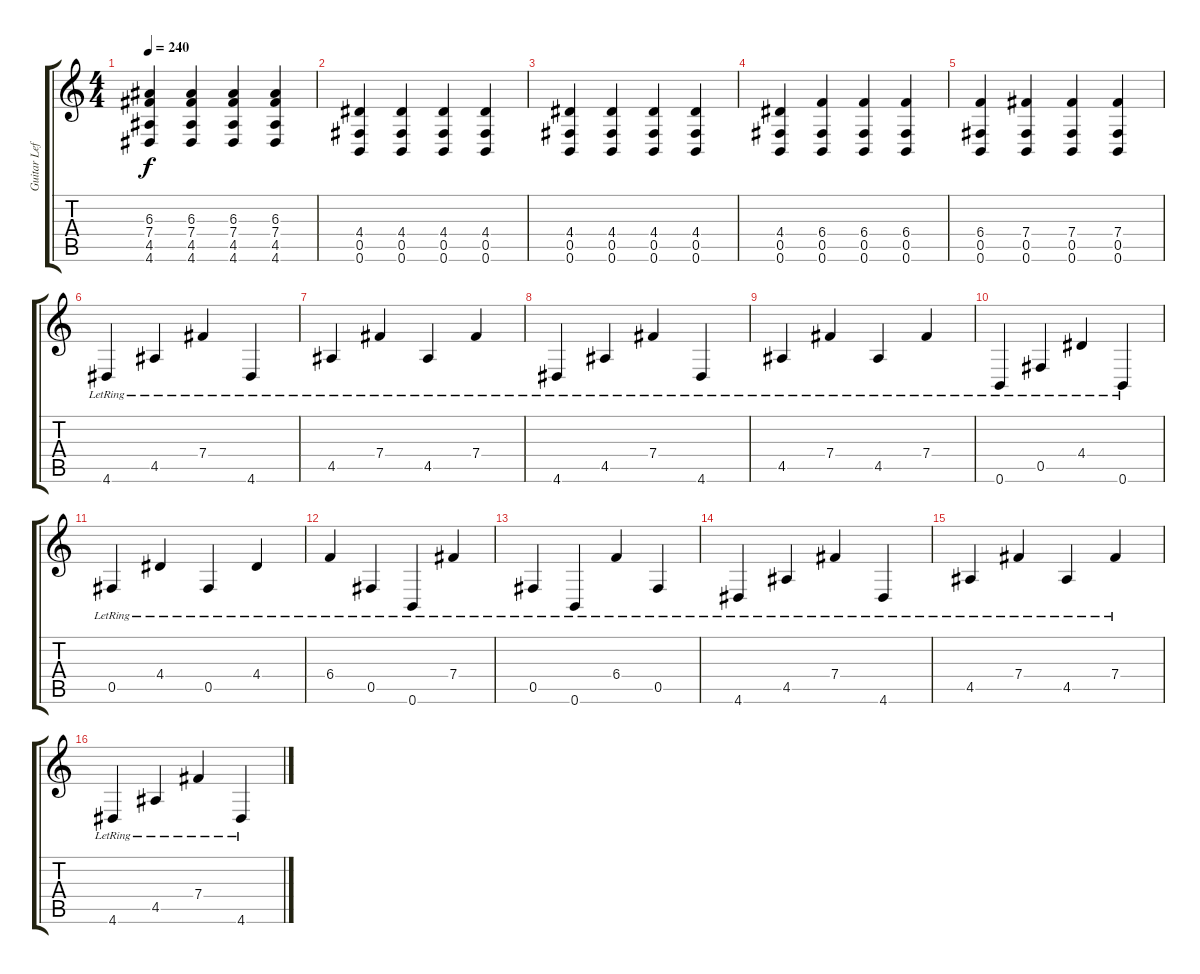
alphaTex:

\track ("Guitar Left" "Guitar Lef") {instrument distortionguitar}
\staff {score tabs}
\tuning (Db4 Ab3 E3 B2 Gb2 B1) {hide}
\ts (4 4)
\tempo 240
\clef g2
\ks c
(6.3 7.4 4.5 4.6).4{dy f} (6.3 7.4 4.5 4.6).4 (6.3 7.4 4.5 4.6).4 (6.3 7.4 4.5 4.6).4 |
(4.4 0.5 0.6).4 (4.4 0.5 0.6).4 (4.4 0.5 0.6).4 (4.4 0.5 0.6).4 |
(4.4 0.5 0.6).4 (4.4 0.5 0.6).4 (4.4 0.5 0.6).4 (4.4 0.5 0.6).4 |
(4.4 0.5 0.6).4 (6.4 0.5 0.6).4 (6.4 0.5 0.6).4 (6.4 0.5 0.6).4 |
(6.4 0.5 0.6).4 (7.4 0.5 0.6).4 (7.4 0.5 0.6).4 (7.4 0.5 0.6).4 |
4.6{lr}.4 4.5{lr}.4 7.4{lr}.4 4.6{lr}.4 |
4.5{lr}.4 7.4{lr}.4 4.5{lr}.4 7.4{lr}.4 |
4.6{lr}.4 4.5{lr}.4 7.4{lr}.4 4.6{lr}.4 |
4.5{lr}.4 7.4{lr}.4 4.5{lr}.4 7.4{lr}.4 |
0.6{lr}.4 0.5{lr}.4 4.4{lr}.4 0.6{lr}.4 |
0.5{lr}.4 4.4{lr}.4 0.5{lr}.4 4.4{lr}.4 |
6.4{lr}.4 0.5{lr}.4 0.6{lr}.4 7.4{lr}.4 |
0.5{lr}.4 0.6{lr}.4 6.4{lr}.4 0.5{lr}.4 |
4.6{lr}.4 4.5{lr}.4 7.4{lr}.4 4.6{lr}.4 |
4.5{lr}.4 7.4{lr}.4 4.5{lr}.4 7.4{lr}.4 |
4.6{lr}.4 4.5{lr}.4 7.4{lr}.4 4.6{lr}.4
